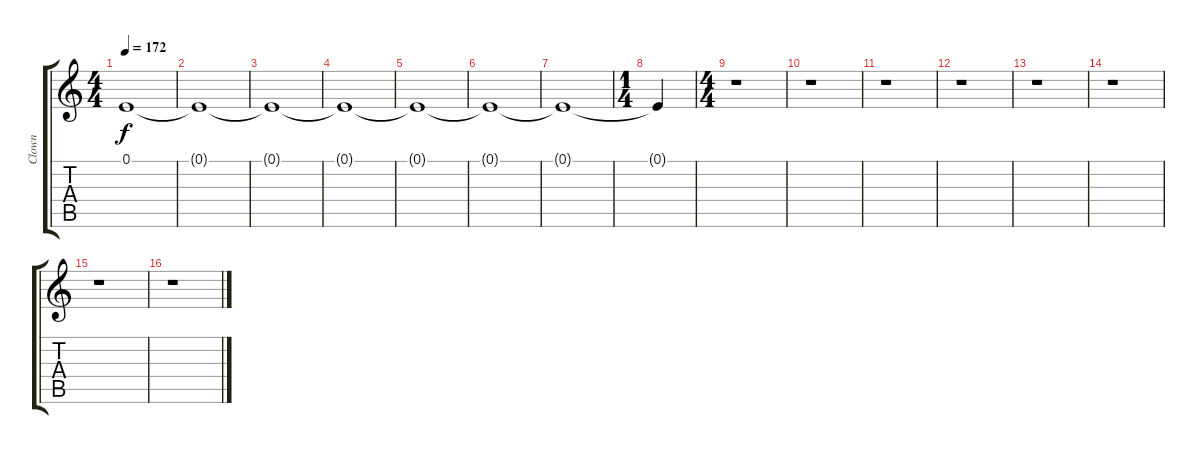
\track ("Clown" "Clown") {instrument melodictom}
\staff {score tabs}
\tuning (E4 B3 G3 D3 A2 E2) {hide}
\ts (4 4)
\tempo 172
\clef g2
\ks c
0.1{t}.1{dy f} |
0.1{t}.1 |
0.1{t}.1 |
0.1{t}.1 |
0.1{t}.1 |
0.1{t}.1 |
0.1{t}.1 |
\ts (1 4)
0.1{t}.4 |
\ts (4 4)
r.1 |
r.1 |
r.1 |
r.1 |
r.1 |
r.1 |
r.1 |
r.1
